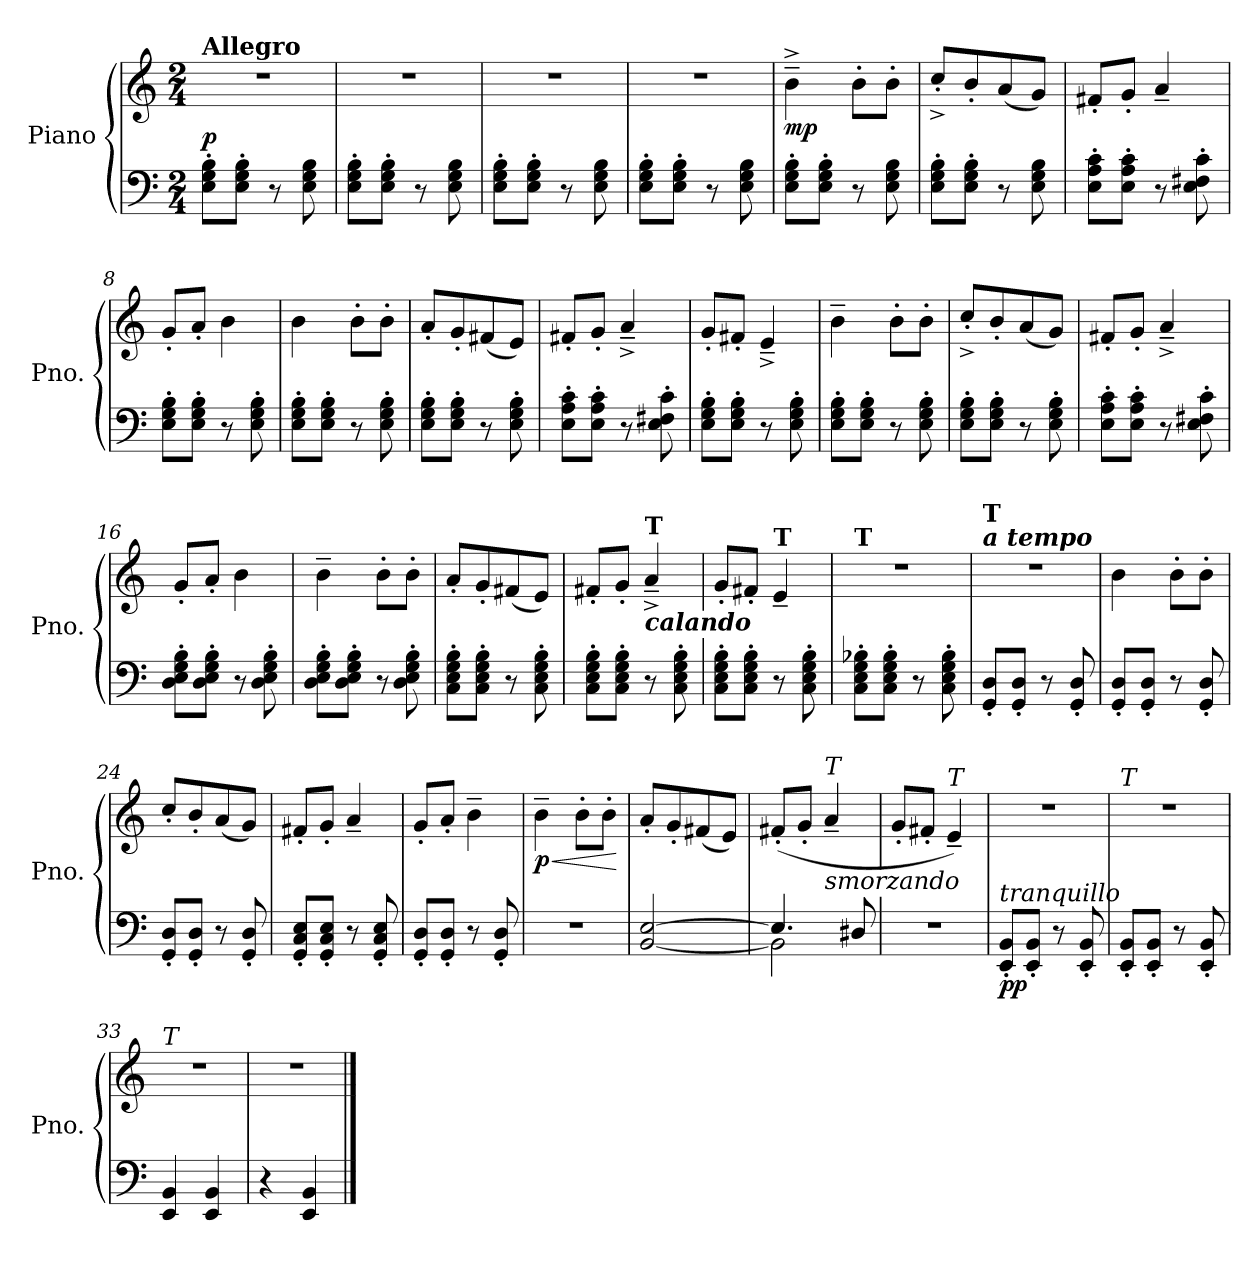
**kern	**kern	**dynam
*part1	*part1	*part1
*staff2	*staff1	*staff1/2
*I"Piano	*	*
*I'Pno.	*	*
*clefF4	*clefG2	*
*k[]	*k[]	*
*M2/4	*M2/4	*
=1	=1	=1
!	!LO:TX:a:B:t=Allegro	!
!	!	!LO:DY:a=2
8E\<'<< 8G\<'<< 8B\<'<<L	2r	p
8E\' 8G\' 8B\'J	.	.
8r	.	.
8E\ 8G\ 8B\	.	.
=2	=2	=2
8E\' 8G\' 8B\'L	2r	.
8E\' 8G\' 8B\'J	.	.
8r	.	.
8E\ 8G\ 8B\	.	.
=3	=3	=3
8E\' 8G\' 8B\'L	2r	.
8E\' 8G\' 8B\'J	.	.
8r	.	.
8E\ 8G\ 8B\	.	.
=4	=4	=4
8E\' 8G\' 8B\'L	2r	.
8E\' 8G\' 8B\'J	.	.
8r	.	.
8E\ 8G\ 8B\	.	.
=5	=5	=5
!	!	!LO:DY:b
8E\' 8G\' 8B\'L	4b~^\	mp
8E\' 8G\' 8B\'J	.	.
8r	8b'\L	.
8E\ 8G\ 8B\	8b'\J	.
=6	=6	=6
8E\' 8G\' 8B\'L	8cc'^/L	.
8E\' 8G\' 8B\'J	8b'/	.
8r	(<8a/	.
8E\ 8G\ 8B\	8g/J)	.
!!LO:LB:g=z
=7	=7	=7
8E\<'<< 8A\<'<< 8c\<'<<L	8f#X'/L	.
8E\' 8A\' 8c\'J	8g'/J	.
8r	4a~/	.
8E\<'<< 8F#X\<'<< 8c\<'<<	.	.
=8	=8	=8
8E\<'<< 8G\<'<< 8B\<'<<L	8g'/L	.
8E\' 8G\' 8B\'J	8a'/J	.
8r	4b\	.
8E\' 8G\' 8B\'	.	.
=9	=9	=9
8E\' 8G\' 8B\'L	4b\	.
8E\' 8G\' 8B\'J	.	.
8r	8b'\L	.
8E\' 8G\' 8B\'	8b'\J	.
=10	=10	=10
8E\' 8G\' 8B\'L	8a'/L	.
8E\' 8G\' 8B\'J	8g'/	.
8r	(<8f#X/	.
8E\' 8G\' 8B\'	8e/J)	.
=11	=11	=11
8E\' 8A\' 8c\'L	8f#X'/L	.
8E\' 8A\' 8c\'J	8g'/J	.
8r	4a~^/	.
8E\' 8F#X\' 8c\'	.	.
=12	=12	=12
8E\' 8G\' 8B\'L	8g'/L	.
8E\' 8G\' 8B\'J	8f#X'/J	.
8r	4e~^/	.
8E\' 8G\' 8B\'	.	.
=13	=13	=13
8E\' 8G\' 8B\'L	4b~\	.
8E\' 8G\' 8B\'J	.	.
8r	8b'\L	.
8E\' 8G\' 8B\'	8b'\J	.
!!LO:LB:g=z
=14	=14	=14
8E\' 8G\' 8B\'L	8cc'^/L	.
8E\' 8G\' 8B\'J	8b'/	.
8r	(<8a/	.
8E\' 8G\' 8B\'	8g/J)	.
=15	=15	=15
8E\' 8A\' 8c\'L	8f#X'/L	.
8E\' 8A\' 8c\'J	8g'/J	.
8r	4a~^/	.
8E\<'<< 8F#X\<'<< 8c\<'<<	.	.
=16	=16	=16
8D\<'<<< 8E\<'<<< 8G\<'<<< 8B\<'<<<L	8g'/L	.
8D\' 8E\' 8G\' 8B\'J	8a'/J	.
8r	4b\	.
8D\' 8E\' 8G\' 8B\'	.	.
=17	=17	=17
8D\' 8E\' 8G\' 8B\'L	4b~\	.
8D\' 8E\' 8G\' 8B\'J	.	.
8r	8b'\L	.
8D\' 8E\' 8G\' 8B\'	8b'\J	.
=18	=18	=18
8C\<'<<< 8E\<'<<< 8G\<'<<< 8B\<'<<<L	8a'/L	.
8C\' 8E\' 8G\' 8B\'J	8g'/	.
8r	(<8f#X/	.
8C\' 8E\' 8G\' 8B\'	8e/J)	.
=19	=19	=19
8C\' 8E\' 8G\' 8B\'L	8f#X'/L	.
8C\' 8E\' 8G\' 8B\'J	8g'/J	.
!	!LO:TX:a:B:t=T	!
!	!LO:TX:b:Bi:t=calando	!
8r	4a~^/	.
8C\' 8E\' 8G\' 8B\'	.	.
=20	=20	=20
8C\' 8E\' 8G\' 8B\'L	8g'/L	.
8C\' 8E\' 8G\' 8B\'J	8f#X'/J	.
!	!LO:TX:a:B:t=T	!
8r	4e~/	.
8C\' 8E\' 8G\' 8B\'	.	.
!!LO:LB:g=z
=21	=21	=21
!	!LO:TX:a:B:t=T	!
8C\' 8E\' 8G\' 8B-X\'L	2r	.
8C\' 8E\' 8G\' 8B-\'J	.	.
8r	.	.
8C\' 8E\' 8G\' 8B-\'	.	.
=22	=22	=22
!	!LO:TX:a:Bi:t=a tempo	!
!	!LO:TX:a:B:t=T	!
8GG/' 8D/'L	2r	.
!	!	!LO:DY:a=2
!	!	!LO:DY:n=1:a=2
8GG/' 8D/'J	.	other-dynamics p
8r	.	.
8GG/' 8D/'	.	.
=23	=23	=23
8GG/' 8D/'L	4b\	.
8GG/' 8D/'J	.	.
8r	8b'\L	.
8GG/' 8D/'	8b'\J	.
=24	=24	=24
8GG/' 8D/'L	8cc'/L	.
8GG/' 8D/'J	8b'/	.
8r	(<8a/	.
8GG/' 8D/'	8g/J)	.
=25	=25	=25
8GG/' 8C/' 8E/'L	8f#X'/L	.
8GG/' 8C/' 8E/'J	8g'/J	.
8r	4a~/	.
8GG/' 8C/' 8E/'	.	.
=26	=26	=26
8GG/' 8D/'L	8g'/L	.
8GG/' 8D/'J	8a'/J	.
8r	4b~\	.
8GG/' 8D/'	.	.
=27	=27	=27
!	!	!LO:HP:b
!	!	!LO:DY:n=1:b
2r	4b~\	< p
.	8b'\L	.
.	8b'\J	.
.	.	[
!!LO:LB:g=z
=28	=28	=28
[2BB/<< [2E/<<	8a'/L	.
.	8g'/	.
.	(<8f#X/	.
.	8e/J)	.
=29	=29	=29
*^	*	*
4.E/]	2BB\]	(<8f#X'/L	.
.	.	8g'/J	.
!	!	!LO:TX:a:i:t=T	!
!	!	!LO:TX:b:i:t=smorzando	!
.	.	4a~/	.
8D#X/	.	.	.
*v	*v	*	*
=30	=30	=30
2r	8g'/L	.
.	8f#X'/J	.
!	!LO:TX:a:i:t=T	!
.	4e~/)	.
=31	=31	=31
!LO:TX:a:i:t=tranquillo	!	!
!	!	!LO:DY:b=2
8EE/' 8BB/'L	2r	pp
8EE/' 8BB/'J	.	.
8r	.	.
8EE/' 8BB/'	.	.
=32	=32	=32
!	!LO:TX:a:i:t=T	!
8EE/' 8BB/'L	2r	.
8EE/' 8BB/'J	.	.
8r	.	.
8EE/' 8BB/'	.	.
=33	=33	=33
!	!LO:TX:a:i:t=T	!
4EE/ 4BB/	2r	.
4EE/ 4BB/	.	.
=34	=34	=34
4r	2r	.
4EE/ 4BB/	.	.
==	==	==
*-	*-	*-
